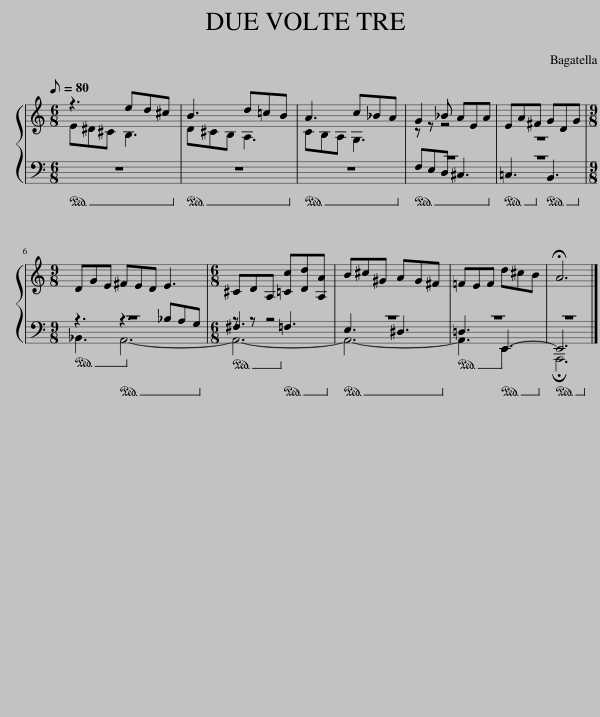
X:1
%%score { ( 1 2 ) | ( 3 4 ) }
L:1/8
Q:1/8=80
M:6/8
I:linebreak $
K:C
V:1 treble
V:2 treble
V:3 bass
V:4 bass
V:1
 z3 ed^c | B3 d=cB | A3 c_BA | G2 _B AEA | EA^F GDG |$ %5
[M:9/8] DGE ^FED E3 |[M:6/8] ^CDA, [=Cc][Dd][A,A] | B^c^G AG^F | =FEF d^cB | !fermata!A6 |] %10
V:2
 E^D^C B,3 | D^CB, A,3 | CB,A, G,3 | z z z4 | z6 |$ %5
[M:9/8] x9 |[M:6/8] x6 | x6 | x6 | x6 |] %10
V:3
 x6 | x6 | x6 | F,E,D, ^C,3 | =C,3 B,,3 |$ %5
[M:9/8] z3 z3 _B,A,G, |[M:6/8] ^F,3 =F,3 | E,3 ^D,3 | =D,3 E,,3- | E,,6 |] %10
V:4
 x6 | x6 | x6 | x6 | x6 |$ %5
[M:9/8] _B,,3 A,,6- |[M:6/8] A,,6- | A,,6- | A,,3 E,,3 | !fermata!A,,,6 |] %10
